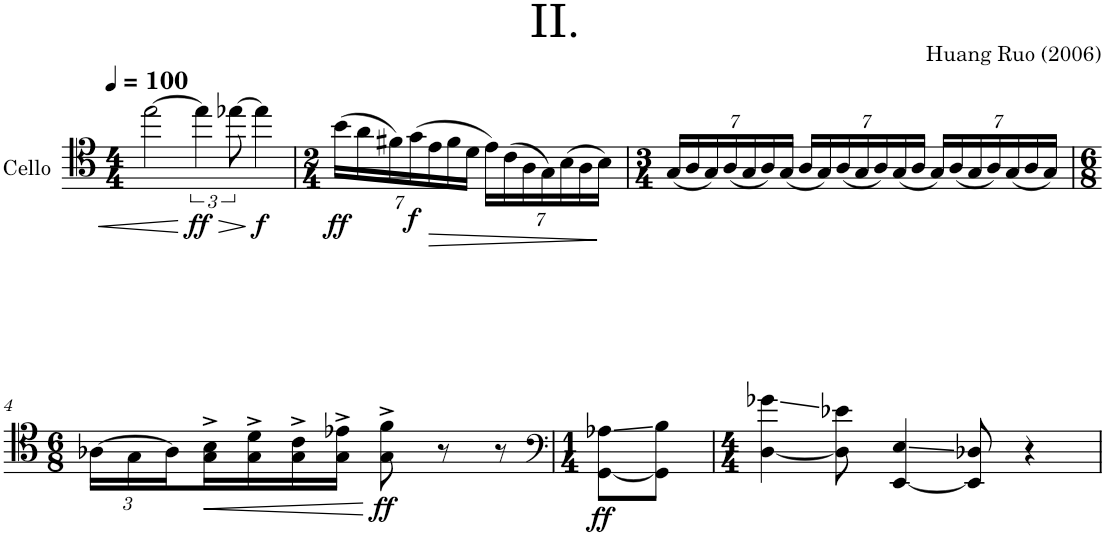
**kern	**dynam
*part1	*part1
*staff1	*staff1
*I"Cello	*
*clefC4	*
*k[]	*
*M4/4	*
*MM100	*
=1	=1
!	!LO:HP:b
[2ee\	<
!	!LO:HP:n=1:b
!	!LO:DY:n=1:b
6ee\]	[ > ff
[12ee-X\	.
!	!LO:DY:n=2:b
4ee-\]	] f
=2	=2
*M2/4	*
*Xbrackettup	*
!	!LO:DY:b
(28b\LL	ff
28a\	.
28f#X\)	.
!	!LO:DY:b
(28g\	f
!	!LO:HP:b
28e\	>
28f#\	.
28d\JJ	.
28e\LL)	.
(28c\	.
28A\	.
28G\)	.
(28B\	.
28A\	.
28B\JJ)	.
.	]
=3	=3
*M3/4	*
(28G/LL	.
28A/	.
28G/)	.
(28A/	.
28G/	.
28A/)	.
(28G/JJ	.
28A/LL	.
28G/)	.
(28A/	.
28G/	.
28A/)	.
(28G/	.
28A/JJ	.
28G/LL)	.
(28A/	.
28G/	.
28A/)	.
(28G/	.
28A/	.
28G/JJ)	.
!!LO:LB:g=z
=4	=4
*M6/8	*
[24A-X\LL	.
24G\	.
24A-\]	.
!	!LO:HP:b
16G\^ 16B\^	<
16G\^ 16d\^	.
16G\^ 16c\^	.
16G\^ 16e-X\^JJ	.
!	!LO:DY:n=1:b
8G\^ 8f\^	[ ff
8r	.
8r	.
=5	=5
*clefF4	*
*M1/4	*
!	!LO:DY:b
[8GG\ 8A-X\L	ff
8GG\] 8B\J	.
=6	=6
*M4/4	*
[4D\ 4g-X\	.
8D\] 8e-X\	.
[4EE/ 4E/	.
8EE/] 8D-X/	.
4r	.
=	=
*-	*-
